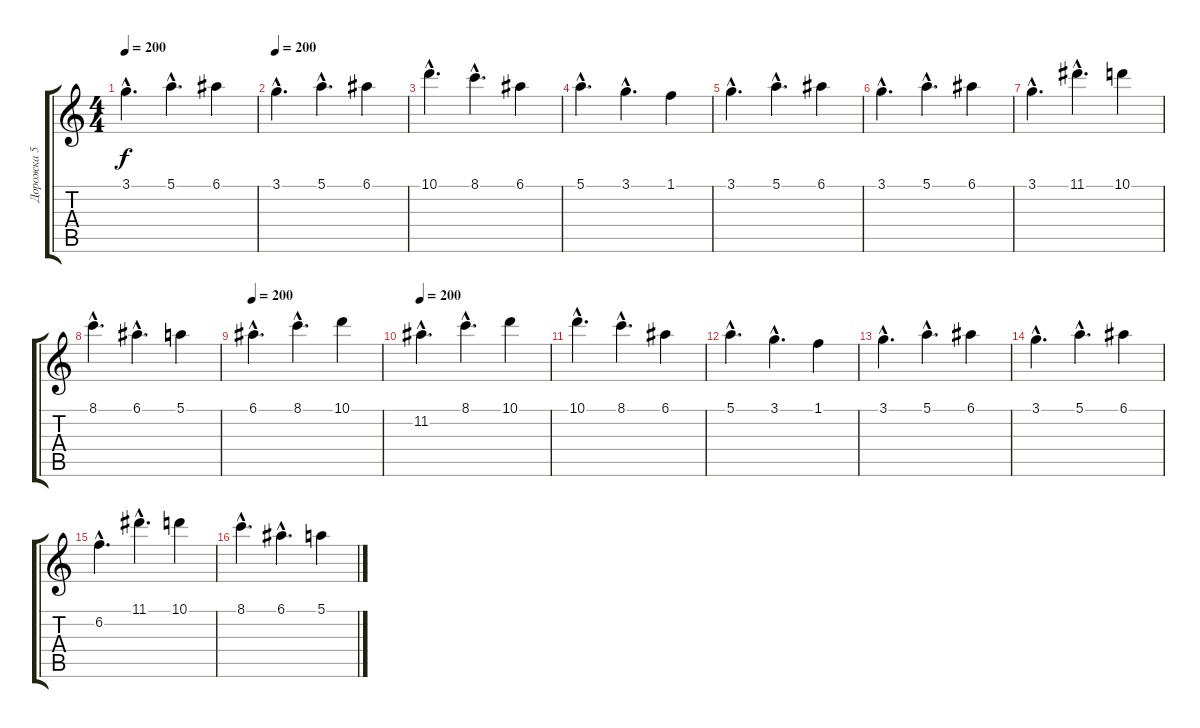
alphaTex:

\track ("Дорожка 5" "Дорожка 5") {instrument overdrivenguitar}
\staff {score tabs}
\tuning (E4 B3 G3 D3 A2 E2) {hide}
\ts (4 4)
\tempo 200
\clef g2
\ks c
3.1{hac}.4{d dy f} 5.1{hac}.4{d} 6.1.4 |
\tempo 200
3.1{hac}.4{d} 5.1{hac}.4{d} 6.1.4 |
10.1{hac}.4{d} 8.1{hac}.4{d} 6.1.4 |
5.1{hac}.4{d} 3.1{hac}.4{d} 1.1.4 |
3.1{hac}.4{d} 5.1{hac}.4{d} 6.1.4 |
3.1{hac}.4{d} 5.1{hac}.4{d} 6.1.4 |
3.1{hac}.4{d} 11.1{hac}.4{d} 10.1.4 |
8.1{hac}.4{d} 6.1{hac}.4{d} 5.1.4 |
\tempo 200
6.1{hac}.4{d} 8.1{hac}.4{d} 10.1.4 |
\tempo 200
11.2{hac}.4{d} 8.1{hac}.4{d} 10.1.4 |
10.1{hac}.4{d} 8.1{hac}.4{d} 6.1.4 |
5.1{hac}.4{d} 3.1{hac}.4{d} 1.1.4 |
3.1{hac}.4{d} 5.1{hac}.4{d} 6.1.4 |
3.1{hac}.4{d} 5.1{hac}.4{d} 6.1.4 |
6.2{hac}.4{d} 11.1{hac}.4{d} 10.1.4 |
8.1{hac}.4{d} 6.1{hac}.4{d} 5.1.4
